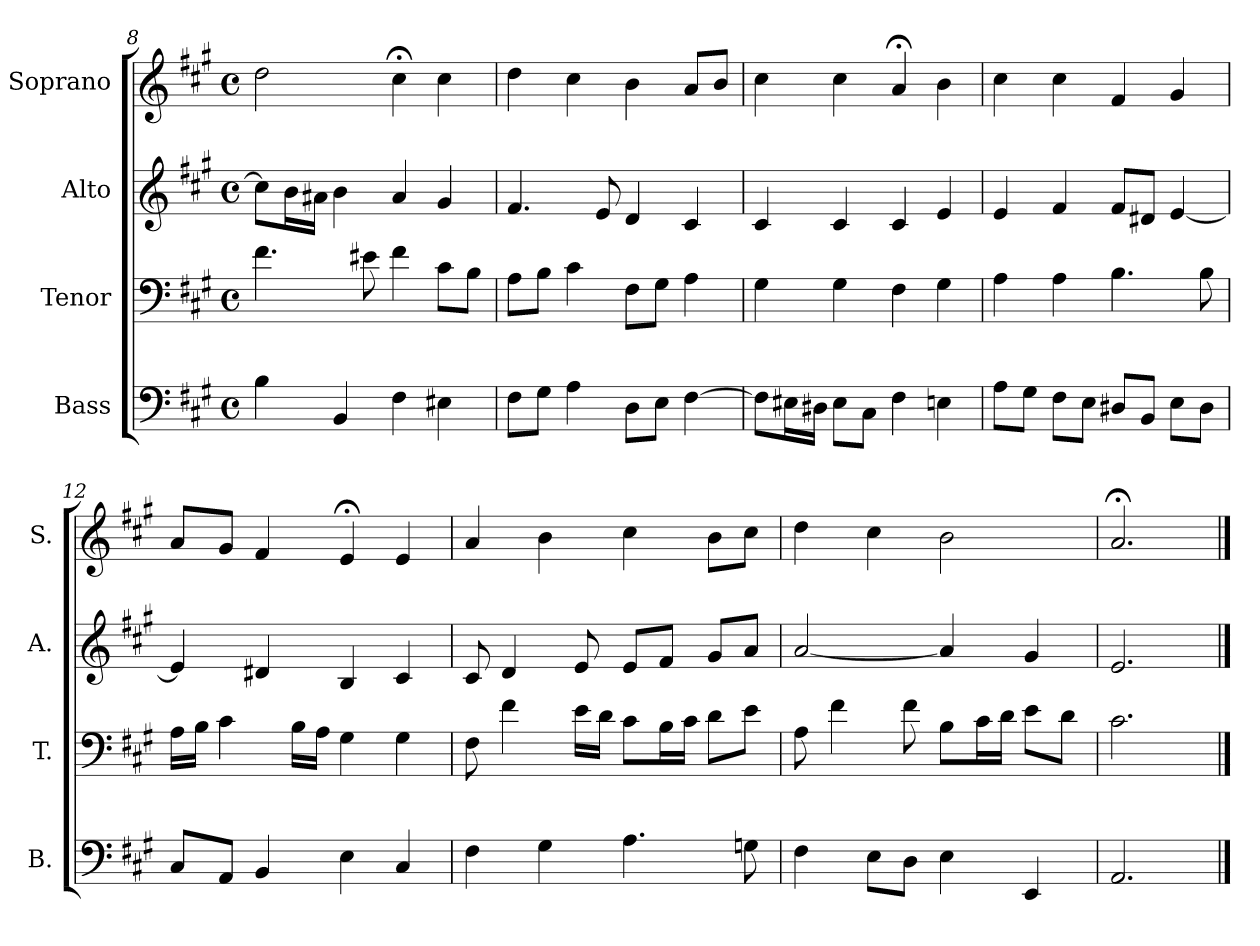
**kern	**kern	**kern	**kern
*part4	*part3	*part2	*part1
*staff4	*staff3	*staff2	*staff1
*I"Bass	*I"Tenor	*I"Alto	*I"Soprano
*I'B.	*I'T.	*I'A.	*I'S.
*clefF4	*clefF4	*clefG2	*clefG2
*k[f#c#g#]	*k[f#c#g#]	*k[f#c#g#]	*k[f#c#g#]
*A:	*A:	*A:	*A:
*M4/4	*M4/4	*M4/4	*M4/4
*met(c)	*met(c)	*met(c)	*met(c)
=8	=8	=8	=8
4B\	4.f#\	8cc#\L]	2dd\
.	.	16b\L	.
.	.	16a#X\JJ	.
4BB/	.	4b\	.
.	8e#X\	.	.
4F#\	4f#\	4a#/	4cc#;<\
4E#X\	8c#\L	4g#/	4cc#\
.	8B\J	.	.
=9	=9	=9	=9
8F#\L	8A\L	4.f#/	4dd\
8G#\J	8B\J	.	.
4A\	4c#\	.	4cc#\
.	.	8e/	.
8D\L	8F#\L	4d/	4b\
8E\J	8G#\J	.	.
[4F#\	4A\	4c#/	8a/L
.	.	.	8b/J
!!LO:PB:g=z
=10	=10	=10	=10
8F#\L]	4G#\	4c#/	4cc#\
16E#X\L	.	.	.
16D#X\JJ	.	.	.
8E#\L	4G#\	4c#/	4cc#\
8C#\J	.	.	.
4F#\	4F#\	4c#/	4a;</
4En\	4G#\	4e/	4b\
=11	=11	=11	=11
8A\L	4A\	4e/	4cc#\
8G#\J	.	.	.
8F#\L	4A\	4f#/	4cc#\
8E\J	.	.	.
8D#X/L	4.B\	8f#/L	4f#/
8BB/J	.	8d#X/J	.
8E\L	.	[4e/	4g#/
8D#\J	8B\	.	.
=12	=12	=12	=12
8C#/L	16A\LL	4e/]	8a/L
.	16B\JJ	.	.
8AA/J	4c#\	.	8g#/J
4BB/	.	4d#X/	4f#/
.	16B\LL	.	.
.	16A\JJ	.	.
4E\	4G#\	4B/	4e;</
4C#/	4G#\	4c#/	4e/
!!LO:LB:g=z
=13	=13	=13	=13
4F#\	8F#\	8c#/	4a/
.	4f#\	4d/	.
4G#\	.	.	4b\
.	16e\LL	8e/	.
.	16d\JJ	.	.
4.A\	8c#\L	8e/L	4cc#\
.	16B\L	8f#/J	.
.	16c#\JJ	.	.
.	8d\L	8g#/L	8b\L
8Gn\	8e\J	8a/J	8cc#\J
=14	=14	=14	=14
4F#\	8A\	[2a/	4dd\
.	4f#\	.	.
8E\L	.	.	4cc#\
8D\J	8f#\	.	.
4E\	8B\L	4a/]	2b\
.	16c#\L	.	.
.	16d\JJ	.	.
4EE/	8e\L	4g#/	.
.	8d\J	.	.
=15	=15	=15	=15
2.AA/	2.c#\	2.e/	2.a;</
==	==	==	==
*-	*-	*-	*-
